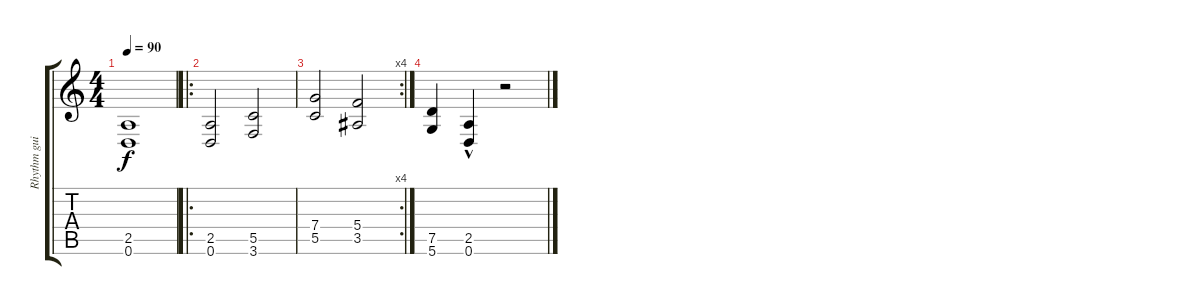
\track ("Rhythm guitars" "Rhythm gui") {instrument overdrivenguitar}
\staff {score tabs}
\tuning (D4 A3 F3 C3 G2 D2) {hide}
\ts (4 4)
\tempo 90
\clef g2
\ks c
(2.5 0.6).1{dy f} |
\ro
(2.5 0.6).2 (5.5 3.6).2 |
\rc 4
(7.4 5.5).2 (5.4 3.5).2 |
(7.5 5.6).4 (2.5 0.6{hac}).4 r.2
